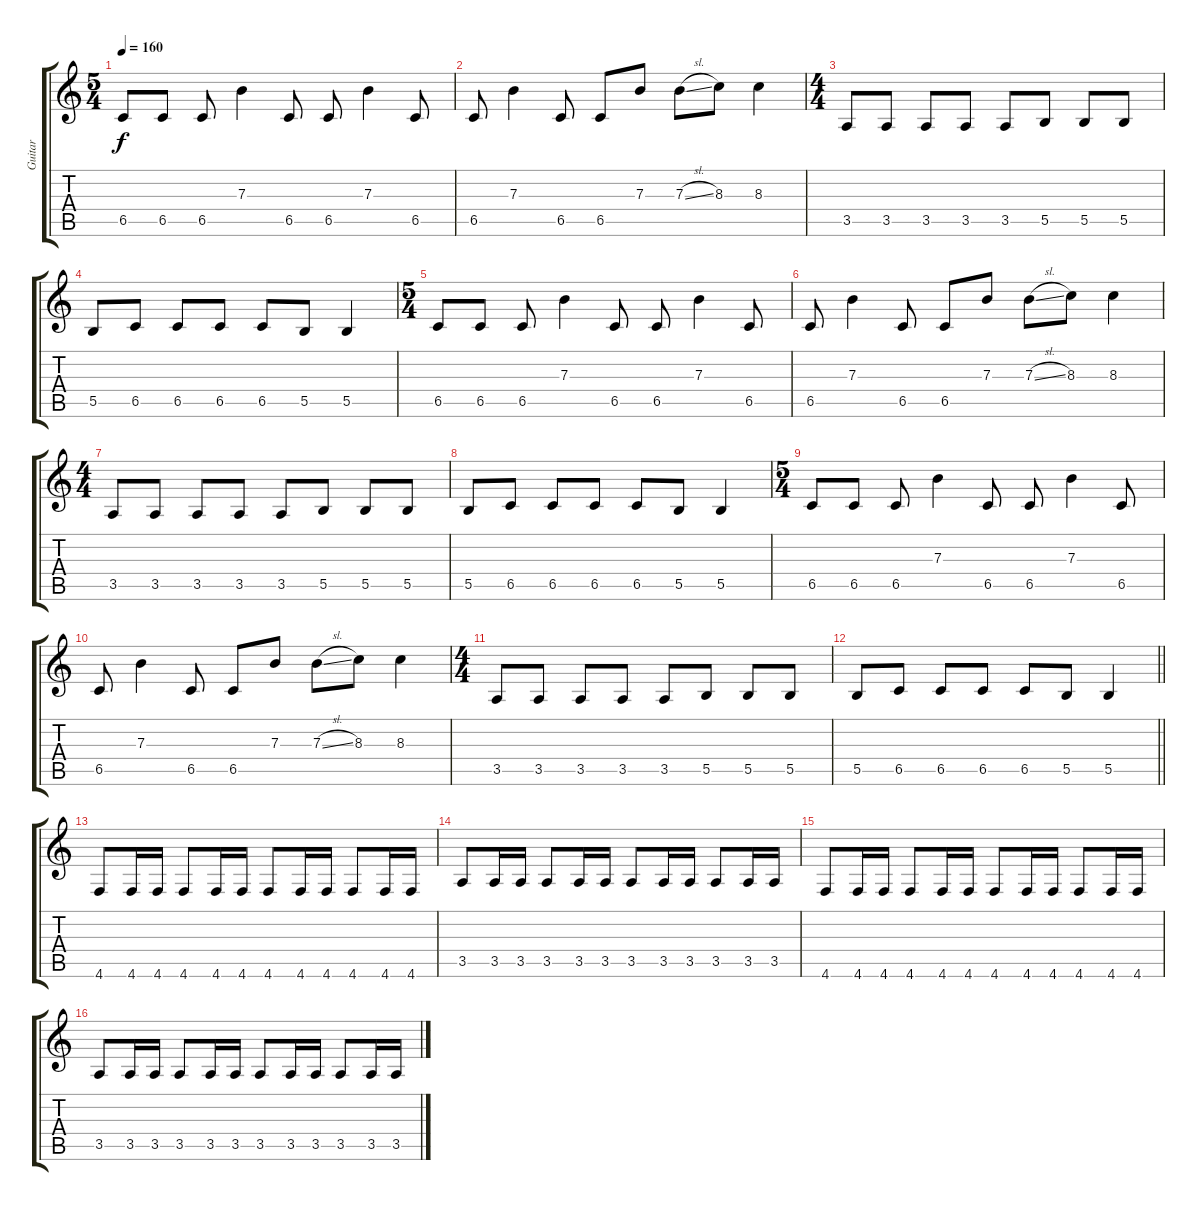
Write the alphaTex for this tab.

\track ("Guitar" "Guitar") {instrument distortionguitar}
\staff {score tabs}
\tuning (Db4 Ab3 E3 B2 Gb2 Db2) {hide}
\ts (5 4)
\tempo 160
\clef g2
\ks c
6.5.8{dy f} 6.5.8 6.5.8 7.3.4 6.5.8 6.5.8 7.3.4 6.5.8 |
6.5.8 7.3.4 6.5.8 6.5.8 7.3.8 7.3{sl}.8 8.3.8 8.3.4 |
\ts (4 4)
3.5.8 3.5.8 3.5.8 3.5.8 3.5.8 5.5.8 5.5.8 5.5.8 |
5.5.8 6.5.8 6.5.8 6.5.8 6.5.8 5.5.8 5.5.4 |
\ts (5 4)
6.5.8 6.5.8 6.5.8 7.3.4 6.5.8 6.5.8 7.3.4 6.5.8 |
6.5.8 7.3.4 6.5.8 6.5.8 7.3.8 7.3{sl}.8 8.3.8 8.3.4 |
\ts (4 4)
3.5.8 3.5.8 3.5.8 3.5.8 3.5.8 5.5.8 5.5.8 5.5.8 |
5.5.8 6.5.8 6.5.8 6.5.8 6.5.8 5.5.8 5.5.4 |
\ts (5 4)
6.5.8 6.5.8 6.5.8 7.3.4 6.5.8 6.5.8 7.3.4 6.5.8 |
6.5.8 7.3.4 6.5.8 6.5.8 7.3.8 7.3{sl}.8 8.3.8 8.3.4 |
\ts (4 4)
3.5.8 3.5.8 3.5.8 3.5.8 3.5.8 5.5.8 5.5.8 5.5.8 |
\barLineRight lightlight
5.5.8 6.5.8 6.5.8 6.5.8 6.5.8 5.5.8 5.5.4 |
4.6.8 4.6.16 4.6.16 4.6.8 4.6.16 4.6.16 4.6.8 4.6.16 4.6.16 4.6.8 4.6.16 4.6.16 |
3.5.8 3.5.16 3.5.16 3.5.8 3.5.16 3.5.16 3.5.8 3.5.16 3.5.16 3.5.8 3.5.16 3.5.16 |
4.6.8 4.6.16 4.6.16 4.6.8 4.6.16 4.6.16 4.6.8 4.6.16 4.6.16 4.6.8 4.6.16 4.6.16 |
3.5.8 3.5.16 3.5.16 3.5.8 3.5.16 3.5.16 3.5.8 3.5.16 3.5.16 3.5.8 3.5.16 3.5.16
